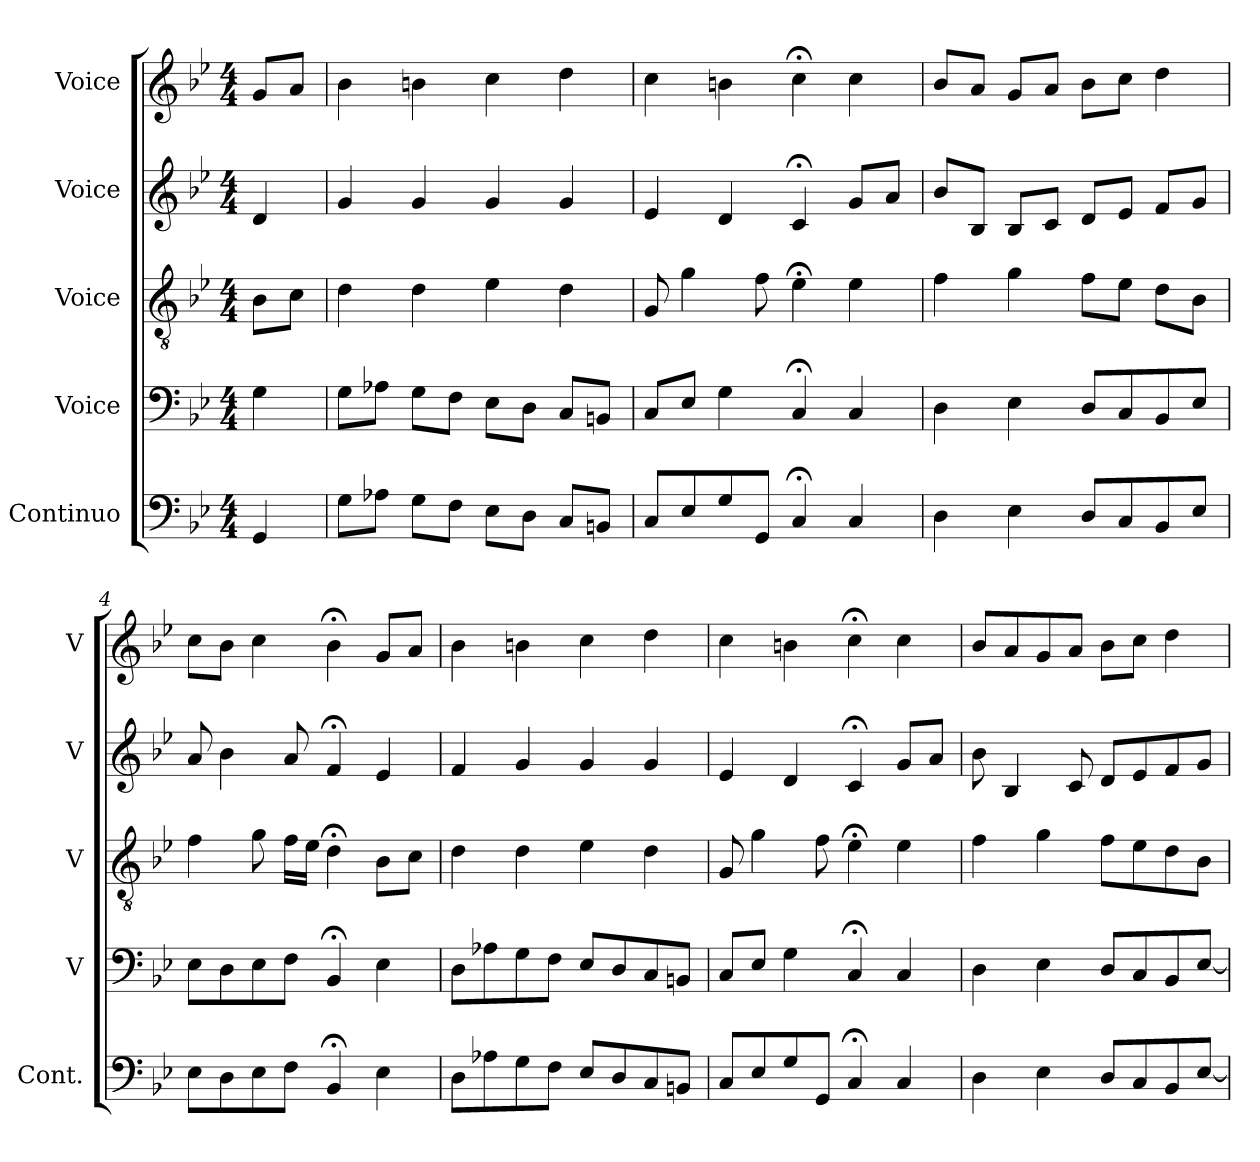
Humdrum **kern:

**kern	**kern	**kern	**kern	**kern
*part5	*part4	*part3	*part2	*part1
*staff5	*staff4	*staff3	*staff2	*staff1
*I"Continuo	*I"Voice	*I"Voice	*I"Voice	*I"Voice
*I'Cont.	*I'V	*I'V	*I'V	*I'V
*clefF4	*clefF4	*clefGv2	*clefG2	*clefG2
*ITrd7c12	*	*	*	*
*k[b-e-]	*k[b-e-]	*k[b-e-]	*k[b-e-]	*k[b-e-]
*M4/4	*M4/4	*M4/4	*M4/4	*M4/4
=	=	=	=	=
4GGG/	4G\	8B-\L	4d/	8g/L
.	.	8c\J	.	8a/J
=1	=1	=1	=1	=1
8GG\L	8G\L	4d\	4g/	4b-\
8AA-X\J	8A-X\J	.	.	.
8GG\L	8G\L	4d\	4g/	4bn\
8FF\J	8F\J	.	.	.
8EE-\L	8E-\L	4e-\	4g/	4cc\
8DD\J	8D\J	.	.	.
8CC/L	8C/L	4d\	4g/	4dd\
8BBBn/J	8BBn/J	.	.	.
=2	=2	=2	=2	=2
8CC/L	8C/L	8G/	4e-/	4cc\
8EE-/	8E-/J	4g\	.	.
8GG/	4G\	.	4d/	4bn\
8GGG/J	.	8f\	.	.
4CC;</	4C;</	4e-;<\	4c;</	4cc;<\
4CC/	4C/	4e-\	8g/L	4cc\
.	.	.	8a/J	.
=3	=3	=3	=3	=3
4DD\	4D\	4f\	8b-/L	8b-/L
.	.	.	8B-/J	8a/J
4EE-\	4E-\	4g\	8B-/L	8g/L
.	.	.	8c/J	8a/J
8DD/L	8D/L	8f\L	8d/L	8b-\L
8CC/	8C/	8e-\J	8e-/J	8cc\J
8BBB-/	8BB-/	8d\L	8f/L	4dd\
8EE-/J	8E-/J	8B-\J	8g/J	.
=4	=4	=4	=4	=4
8EE-\L	8E-\L	4f\	8a/	8cc\L
8DD\	8D\	.	4b-\	8b-\J
8EE-\	8E-\	8g\	.	4cc\
8FF\J	8F\J	16f\LL	8a/	.
.	.	16e-\JJ	.	.
4BBB-;</	4BB-;</	4d;<\	4f;</	4b-;<\
4EE-\	4E-\	8B-\L	4e-/	8g/L
.	.	8c\J	.	8a/J
!!LO:LB:g=z
=5	=5	=5	=5	=5
8DD\L	8D\L	4d\	4f/	4b-\
8AA-X\	8A-X\	.	.	.
8GG\	8G\	4d\	4g/	4bn\
8FF\J	8F\J	.	.	.
8EE-/L	8E-/L	4e-\	4g/	4cc\
8DD/	8D/	.	.	.
8CC/	8C/	4d\	4g/	4dd\
8BBBn/J	8BBn/J	.	.	.
=6	=6	=6	=6	=6
8CC/L	8C/L	8G/	4e-/	4cc\
8EE-/	8E-/J	4g\	.	.
8GG/	4G\	.	4d/	4bn\
8GGG/J	.	8f\	.	.
4CC;</	4C;</	4e-;<\	4c;</	4cc;<\
4CC/	4C/	4e-\	8g/L	4cc\
.	.	.	8a/J	.
=7	=7	=7	=7	=7
4DD\	4D\	4f\	8b-\	8b-/L
.	.	.	4B-/	8a/
4EE-\	4E-\	4g\	.	8g/
.	.	.	8c/	8a/J
8DD/L	8D/L	8f\L	8d/L	8b-\L
8CC/	8C/	8e-\	8e-/	8cc\J
8BBB-/	8BB-/	8d\	8f/	4dd\
[8EE-/J	[8E-/J	8B-\J	8g/J	.
=	=	=	=	=
*-	*-	*-	*-	*-
